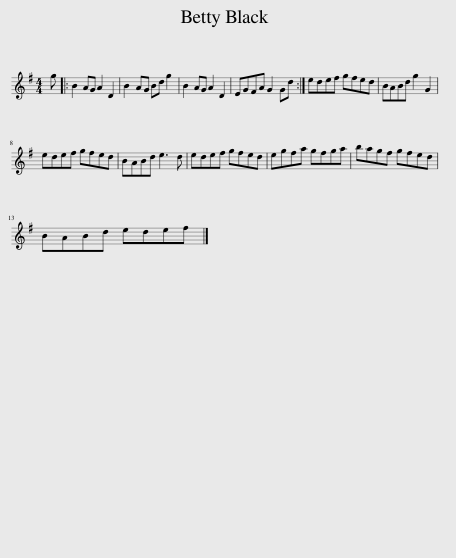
X:1
L:1/8
M:4/4
I:linebreak $
K:G
V:1 treble
V:1
 g |: B2 AG A2 D2 | B2 AG Bd g2 | B2 AG A2 D2 | EGFA G2 Gd :| %5
 edef gfed | BABd g2 G2 |$ edef gfed | BABd e3 d | edef gfed | %10
 egfa gfga | bagf gfed |$ BABd edef |] %13
